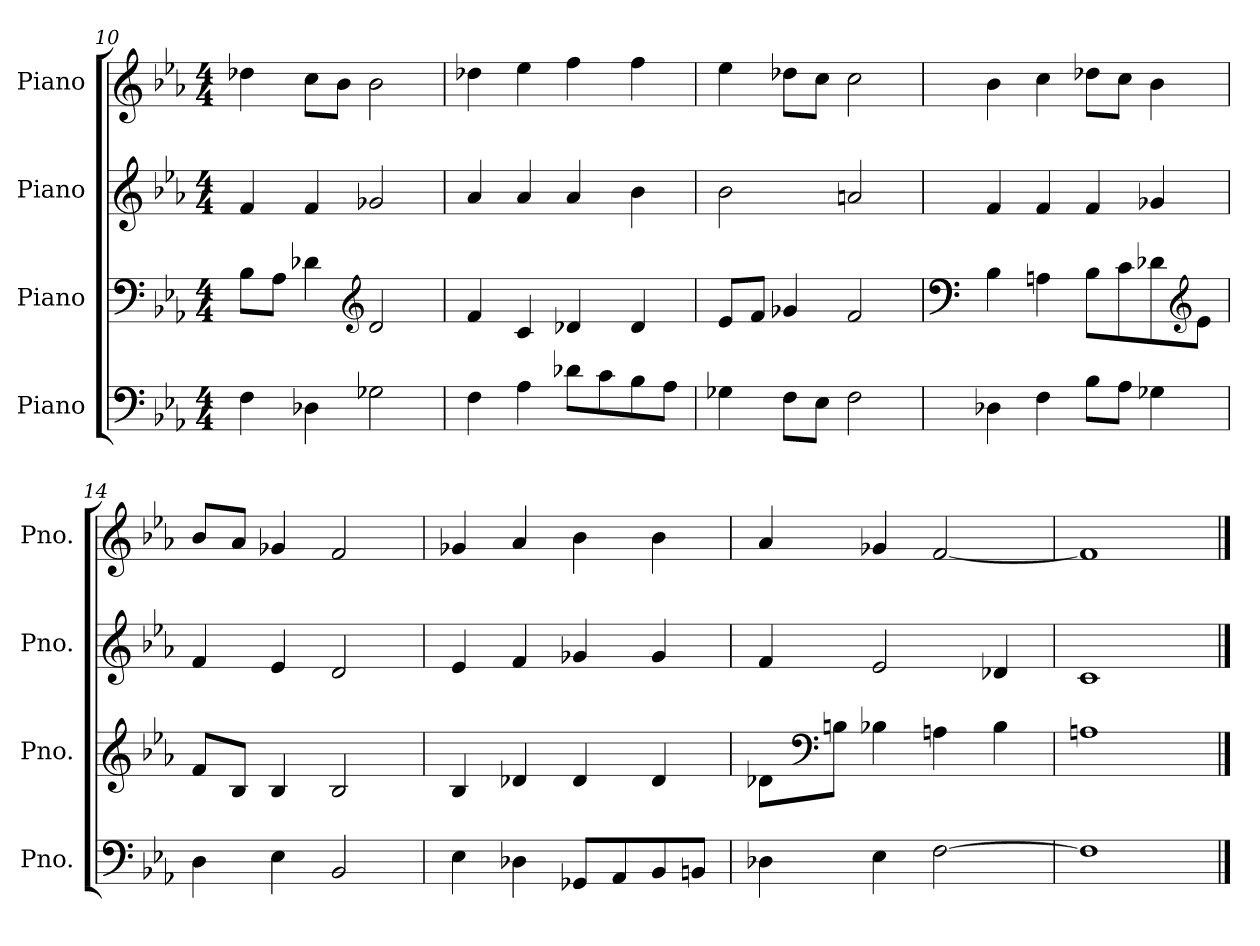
**kern	**kern	**kern	**kern
*part4	*part3	*part2	*part1
*staff4	*staff3	*staff2	*staff1
*I"Piano	*I"Piano	*I"Piano	*I"Piano
*I'Pno.	*I'Pno.	*I'Pno.	*I'Pno.
*clefF4	*clefF4	*clefG2	*clefG2
*k[b-e-a-]	*k[b-e-a-]	*k[b-e-a-]	*k[b-e-a-]
*M4/4	*M4/4	*M4/4	*M4/4
=10	=10	=10	=10
4F\	8B-\L	4f/	4dd-X\
.	8A-\J	.	.
4D-X\	4d-X\	4f/	8cc\L
.	.	.	8b-\J
*	*clefG2	*	*
2G-X\	2d-/	2g-X/	2b-\
=11	=11	=11	=11
4F\	4f/	4a-/	4dd-X\
4A-\	4c/	4a-/	4ee-\
8d-X\L	4d-X/	4a-/	4ff\
8c\	.	.	.
8B-\	4d-/	4b-\	4ff\
8A-\J	.	.	.
!!LO:LB:g=z
=12	=12	=12	=12
4G-X\	8e-/L	2b-\	4ee-\
.	8f/J	.	.
8F\L	4g-X/	.	8dd-X\L
8E-\J	.	.	8cc\J
2F\	2f/	2an/	2cc\
=13	=13	=13	=13
*	*clefF4	*	*
4D-X\	4B-\	4f/	4b-\
4F\	4An\	4f/	4cc\
8B-\L	8B-\L	4f/	8dd-X\L
8A-\J	8c\	.	8cc\J
4G-X\	8d-X\	4g-X/	4b-\
*	*clefG2	*	*
.	8e-\J	.	.
=14	=14	=14	=14
4D\	8f/L	4f/	8b-/L
.	8B-/J	.	8a-/J
4E-\	4B-/	4e-/	4g-X/
2BB-/	2B-/	2d/	2f/
=15	=15	=15	=15
4E-\	4B-/	4e-/	4g-X/
4D-X\	4d-X/	4f/	4a-/
8GG-X/L	4d-/	4g-X/	4b-\
8AA-/	.	.	.
8BB-/	4d-/	4g-/	4b-\
8BBn/J	.	.	.
=16	=16	=16	=16
4D-X\	8d-X\L	4f/	4a-/
*	*clefF4	*	*
.	8Bn\J	.	.
4E-\	4B-X\	2e-/	4g-X/
[2F\	4An\	.	[2f/
.	4B-\	4d-X/	.
!!LO:PB:g=z
=17	=17	=17	=17
1F]	1An	1c	1f]
==	==	==	==
*-	*-	*-	*-
